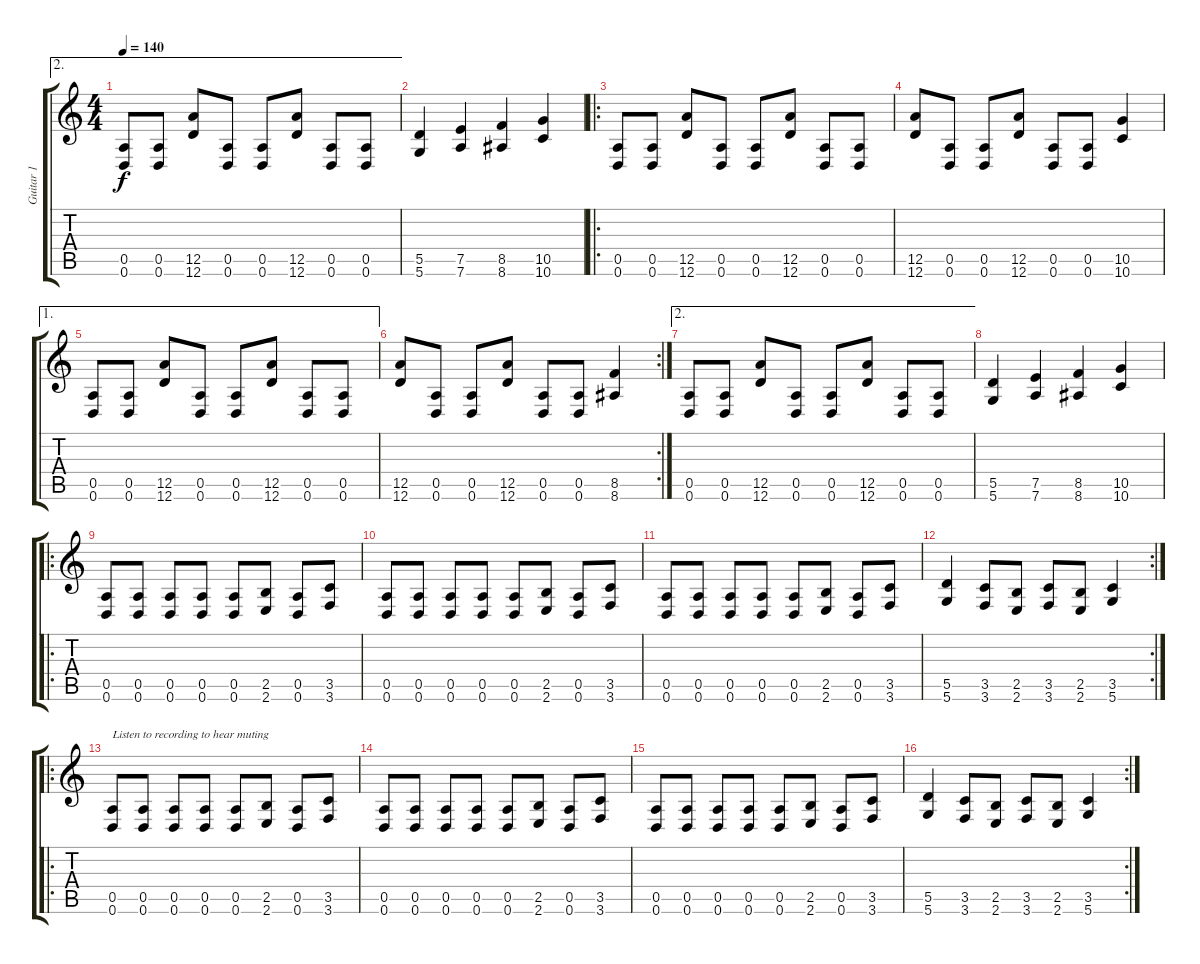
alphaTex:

\track ("Guitar 1" "Guitar 1") {instrument distortionguitar}
\staff {score tabs}
\tuning (E4 B3 G3 D3 A2 D2) {hide}
\ae 2
\ts (4 4)
\tempo 140
\clef g2
\ks c
(0.5 0.6).8{dy f} (0.5 0.6).8 (12.5 12.6).8 (0.5 0.6).8 (0.5 0.6).8 (12.5 12.6).8 (0.5 0.6).8 (0.5 0.6).8 |
(5.5 5.6).4 (7.5 7.6).4 (8.5 8.6).4 (10.5 10.6).4 |
\ro
(0.5 0.6).8 (0.5 0.6).8 (12.5 12.6).8 (0.5 0.6).8 (0.5 0.6).8 (12.5 12.6).8 (0.5 0.6).8 (0.5 0.6).8 |
(12.5 12.6).8 (0.5 0.6).8 (0.5 0.6).8 (12.5 12.6).8 (0.5 0.6).8 (0.5 0.6).8 (10.5 10.6).4 |
\ae 1
(0.5 0.6).8 (0.5 0.6).8 (12.5 12.6).8 (0.5 0.6).8 (0.5 0.6).8 (12.5 12.6).8 (0.5 0.6).8 (0.5 0.6).8 |
\rc 2
(12.5 12.6).8 (0.5 0.6).8 (0.5 0.6).8 (12.5 12.6).8 (0.5 0.6).8 (0.5 0.6).8 (8.5 8.6).4 |
\ae 2
(0.5 0.6).8 (0.5 0.6).8 (12.5 12.6).8 (0.5 0.6).8 (0.5 0.6).8 (12.5 12.6).8 (0.5 0.6).8 (0.5 0.6).8 |
(5.5 5.6).4 (7.5 7.6).4 (8.5 8.6).4 (10.5 10.6).4 |
\ro
(0.5 0.6).8 (0.5 0.6).8 (0.5 0.6).8 (0.5 0.6).8 (0.5 0.6).8 (2.5 2.6).8 (0.5 0.6).8 (3.5 3.6).8 |
(0.5 0.6).8 (0.5 0.6).8 (0.5 0.6).8 (0.5 0.6).8 (0.5 0.6).8 (2.5 2.6).8 (0.5 0.6).8 (3.5 3.6).8 |
(0.5 0.6).8 (0.5 0.6).8 (0.5 0.6).8 (0.5 0.6).8 (0.5 0.6).8 (2.5 2.6).8 (0.5 0.6).8 (3.5 3.6).8 |
\rc 2
(5.5 5.6).4 (3.5 3.6).8 (2.5 2.6).8 (3.5 3.6).8 (2.5 2.6).8 (3.5 5.6).4 |
\ro
(0.5 0.6).8{txt "Listen to recording to hear muting"} (0.5 0.6).8 (0.5 0.6).8 (0.5 0.6).8 (0.5 0.6).8 (2.5 2.6).8 (0.5 0.6).8 (3.5 3.6).8 |
(0.5 0.6).8 (0.5 0.6).8 (0.5 0.6).8 (0.5 0.6).8 (0.5 0.6).8 (2.5 2.6).8 (0.5 0.6).8 (3.5 3.6).8 |
(0.5 0.6).8 (0.5 0.6).8 (0.5 0.6).8 (0.5 0.6).8 (0.5 0.6).8 (2.5 2.6).8 (0.5 0.6).8 (3.5 3.6).8 |
\rc 2
(5.5 5.6).4 (3.5 3.6).8 (2.5 2.6).8 (3.5 3.6).8 (2.5 2.6).8 (3.5 5.6).4
